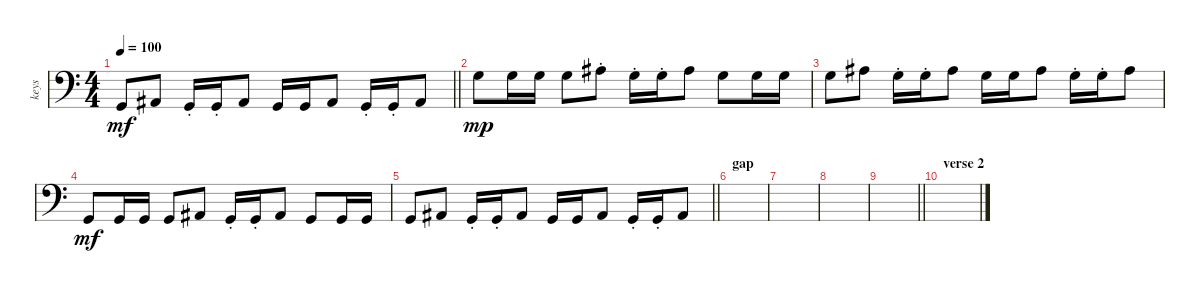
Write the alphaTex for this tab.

\track ("keys" "keys") {instrument acousticbass}
\staff {score}
\tuning (G2 D2 A1 E1) {hide}
\ts (4 4)
\tempo 100
\clef f4
\barLineRight lightlight
\ks c
3.4.8{dy mf} 1.3.8 3.4{st}.16 3.4{st}.16 1.3.8 3.4.16 3.4.16 1.3.8 3.4{st}.16 3.4{st}.16 1.3.8 |
0.1.8{dy mp} 0.1.16 0.1.16 0.1.8 3.1{st}.8 0.1{st}.16 0.1{st}.16 3.1.8 0.1.8 0.1.16 0.1.16 |
0.1.8 3.1.8 0.1{st}.16 0.1{st}.16 3.1.8 0.1.16 0.1.16 3.1.8 0.1{st}.16 0.1{st}.16 3.1.8 |
3.4.8{dy mf} 3.4.16 3.4.16 3.4.8 1.3.8 3.4{st}.16 3.4{st}.16 1.3.8 3.4.8 3.4.16 3.4.16 |
\barLineRight lightlight
3.4.8 1.3.8 3.4{st}.16 3.4{st}.16 1.3.8 3.4.16 3.4.16 1.3.8 3.4{st}.16 3.4{st}.16 1.3.8 |
\section ("" "gap")
|
|
|
\barLineRight lightlight
|
\section ("" "verse 2")
